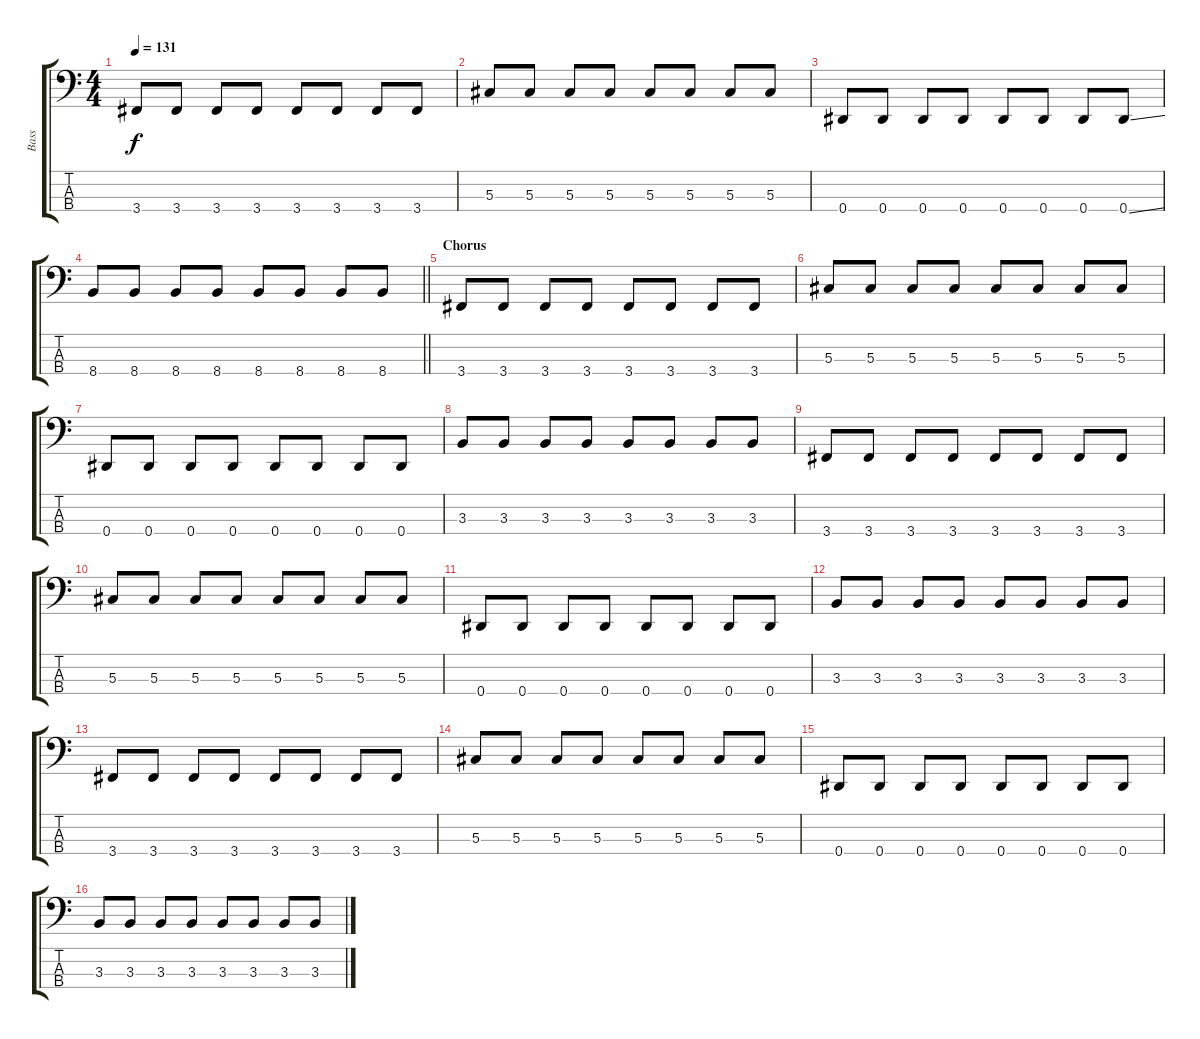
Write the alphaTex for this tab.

\track ("Bass" "Bass") {instrument electricbassfinger}
\staff {score tabs}
\tuning (Gb2 Db2 Ab1 Eb1) {hide}
\ts (4 4)
\tempo 131
\clef f4
\ks c
3.4.8{dy f} 3.4.8 3.4.8 3.4.8 3.4.8 3.4.8 3.4.8 3.4.8 |
5.3.8 5.3.8 5.3.8 5.3.8 5.3.8 5.3.8 5.3.8 5.3.8 |
0.4.8 0.4.8 0.4.8 0.4.8 0.4.8 0.4.8 0.4.8 0.4{ss}.8 |
\barLineRight lightlight
8.4.8 8.4.8 8.4.8 8.4.8 8.4.8 8.4.8 8.4.8 8.4.8 |
\section ("" "Chorus")
3.4.8 3.4.8 3.4.8 3.4.8 3.4.8 3.4.8 3.4.8 3.4.8 |
5.3.8 5.3.8 5.3.8 5.3.8 5.3.8 5.3.8 5.3.8 5.3.8 |
0.4.8 0.4.8 0.4.8 0.4.8 0.4.8 0.4.8 0.4.8 0.4.8 |
3.3.8 3.3.8 3.3.8 3.3.8 3.3.8 3.3.8 3.3.8 3.3.8 |
3.4.8 3.4.8 3.4.8 3.4.8 3.4.8 3.4.8 3.4.8 3.4.8 |
5.3.8 5.3.8 5.3.8 5.3.8 5.3.8 5.3.8 5.3.8 5.3.8 |
0.4.8 0.4.8 0.4.8 0.4.8 0.4.8 0.4.8 0.4.8 0.4.8 |
3.3.8 3.3.8 3.3.8 3.3.8 3.3.8 3.3.8 3.3.8 3.3.8 |
3.4.8 3.4.8 3.4.8 3.4.8 3.4.8 3.4.8 3.4.8 3.4.8 |
5.3.8 5.3.8 5.3.8 5.3.8 5.3.8 5.3.8 5.3.8 5.3.8 |
0.4.8 0.4.8 0.4.8 0.4.8 0.4.8 0.4.8 0.4.8 0.4.8 |
3.3.8 3.3.8 3.3.8 3.3.8 3.3.8 3.3.8 3.3.8 3.3.8
